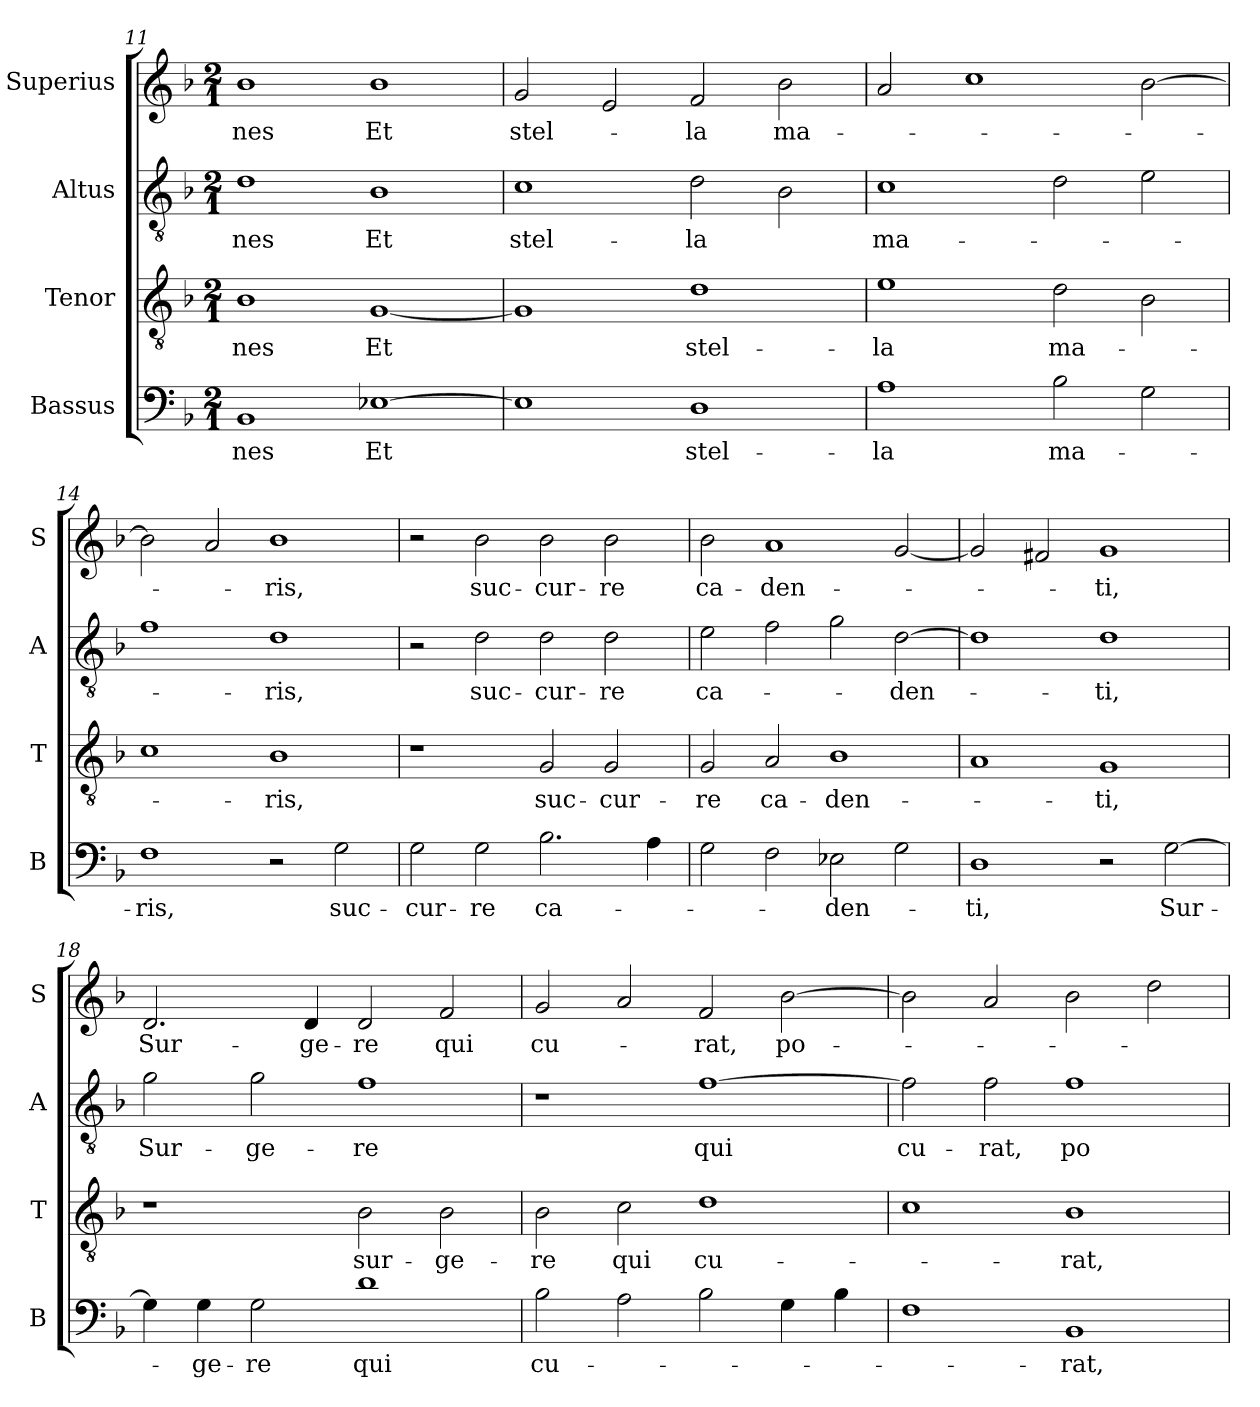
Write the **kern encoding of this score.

**kern	**text	**kern	**text	**kern	**text	**kern	**text
*part4	*part4	*part3	*part3	*part2	*part2	*part1	*part1
*staff4	*staff4	*staff3	*staff3	*staff2	*staff2	*staff1	*staff1
*I"Bassus	*	*I"Tenor	*	*I"Altus	*	*I"Superius	*
*I'B	*	*I'T	*	*I'A	*	*I'S	*
*clefF4	*	*clefGv2	*	*clefGv2	*	*clefG2	*
*k[b-]	*	*k[b-]	*	*k[b-]	*	*k[b-]	*
*M2/1	*	*M2/1	*	*M2/1	*	*M2/1	*
=11	=11	=11	=11	=11	=11	=11	=11
1BB-	-nes	1B-	-nes	1d	-nes	1b-	-nes
[1E-X	Et	[1G	Et	1B-	Et	1b-	Et
=12	=12	=12	=12	=12	=12	=12	=12
1E-]	.	1G]	.	1c	stel-	2g/	stel-
.	.	.	.	.	.	2e/	.
1D	stel-	1d	stel-	2d\	-la	2f/	-la
.	.	.	.	2B-\	.	2b-\	ma-
=13	=13	=13	=13	=13	=13	=13	=13
1A	-la	1e	-la	1c	ma-	2a/	.
.	.	.	.	.	.	1cc	.
2B-\	ma-	2d\	ma-	2d\	.	.	.
2G\	.	2B-\	.	2e\	.	[2b-\	.
=14	=14	=14	=14	=14	=14	=14	=14
1F	-ris,	1c	.	1f	.	2b-\]	.
.	.	.	.	.	.	2a/	.
2r	.	1B-	-ris,	1d	-ris,	1b-	-ris,
2G\	suc-	.	.	.	.	.	.
=15	=15	=15	=15	=15	=15	=15	=15
2G\	-cur-	1r	.	2r	.	2r	.
2G\	-re	.	.	2d\	suc-	2b-\	suc-
2.B-\	ca-	2G/	suc-	2d\	-cur-	2b-\	-cur-
.	.	2G/	-cur-	2d\	-re	2b-\	-re
4A\	.	.	.	.	.	.	.
=16	=16	=16	=16	=16	=16	=16	=16
2G\	.	2G/	-re	2e\	ca-	2b-\	ca-
2F\	.	2A/	ca-	2f\	.	1a	-den-
2E-X\	-den-	1B-	-den-	2g\	.	.	.
2G\	.	.	.	[2d\	-den-	[2g/	.
=17	=17	=17	=17	=17	=17	=17	=17
1D	-ti,	1A	.	1d]	.	2g/]	.
.	.	.	.	.	.	2f#X/	.
2r	.	1G	-ti,	1d	-ti,	1g	-ti,
[2G\	Sur-	.	.	.	.	.	.
=18	=18	=18	=18	=18	=18	=18	=18
4G\]	.	1r	.	2g\	Sur-	2.d/	Sur-
4G\	-ge-	.	.	.	.	.	.
2G\	-re	.	.	2g\	-ge-	.	.
.	.	.	.	.	.	4d/	-ge-
1d	qui	2B-\	sur-	1f	-re	2d/	-re
.	.	2B-\	-ge-	.	.	2f/	qui
=19	=19	=19	=19	=19	=19	=19	=19
2B-\	cu-	2B-\	-re	1r	.	2g/	cu-
2A\	.	2c\	qui	.	.	2a/	.
2B-\	.	1d	cu-	[1f	qui	2f/	-rat,
4G\	.	.	.	.	.	[2b-\	po-
4B-\	.	.	.	.	.	.	.
=20	=20	=20	=20	=20	=20	=20	=20
1F	.	1c	.	2f\]	cu-	2b-\]	.
.	.	.	.	2f\	-rat,	2a/	.
1BB-	-rat,	1B-	-rat,	1f	po-	2b-\	.
.	.	.	.	.	.	2dd\	.
=	=	=	=	=	=	=	=
*-	*-	*-	*-	*-	*-	*-	*-
